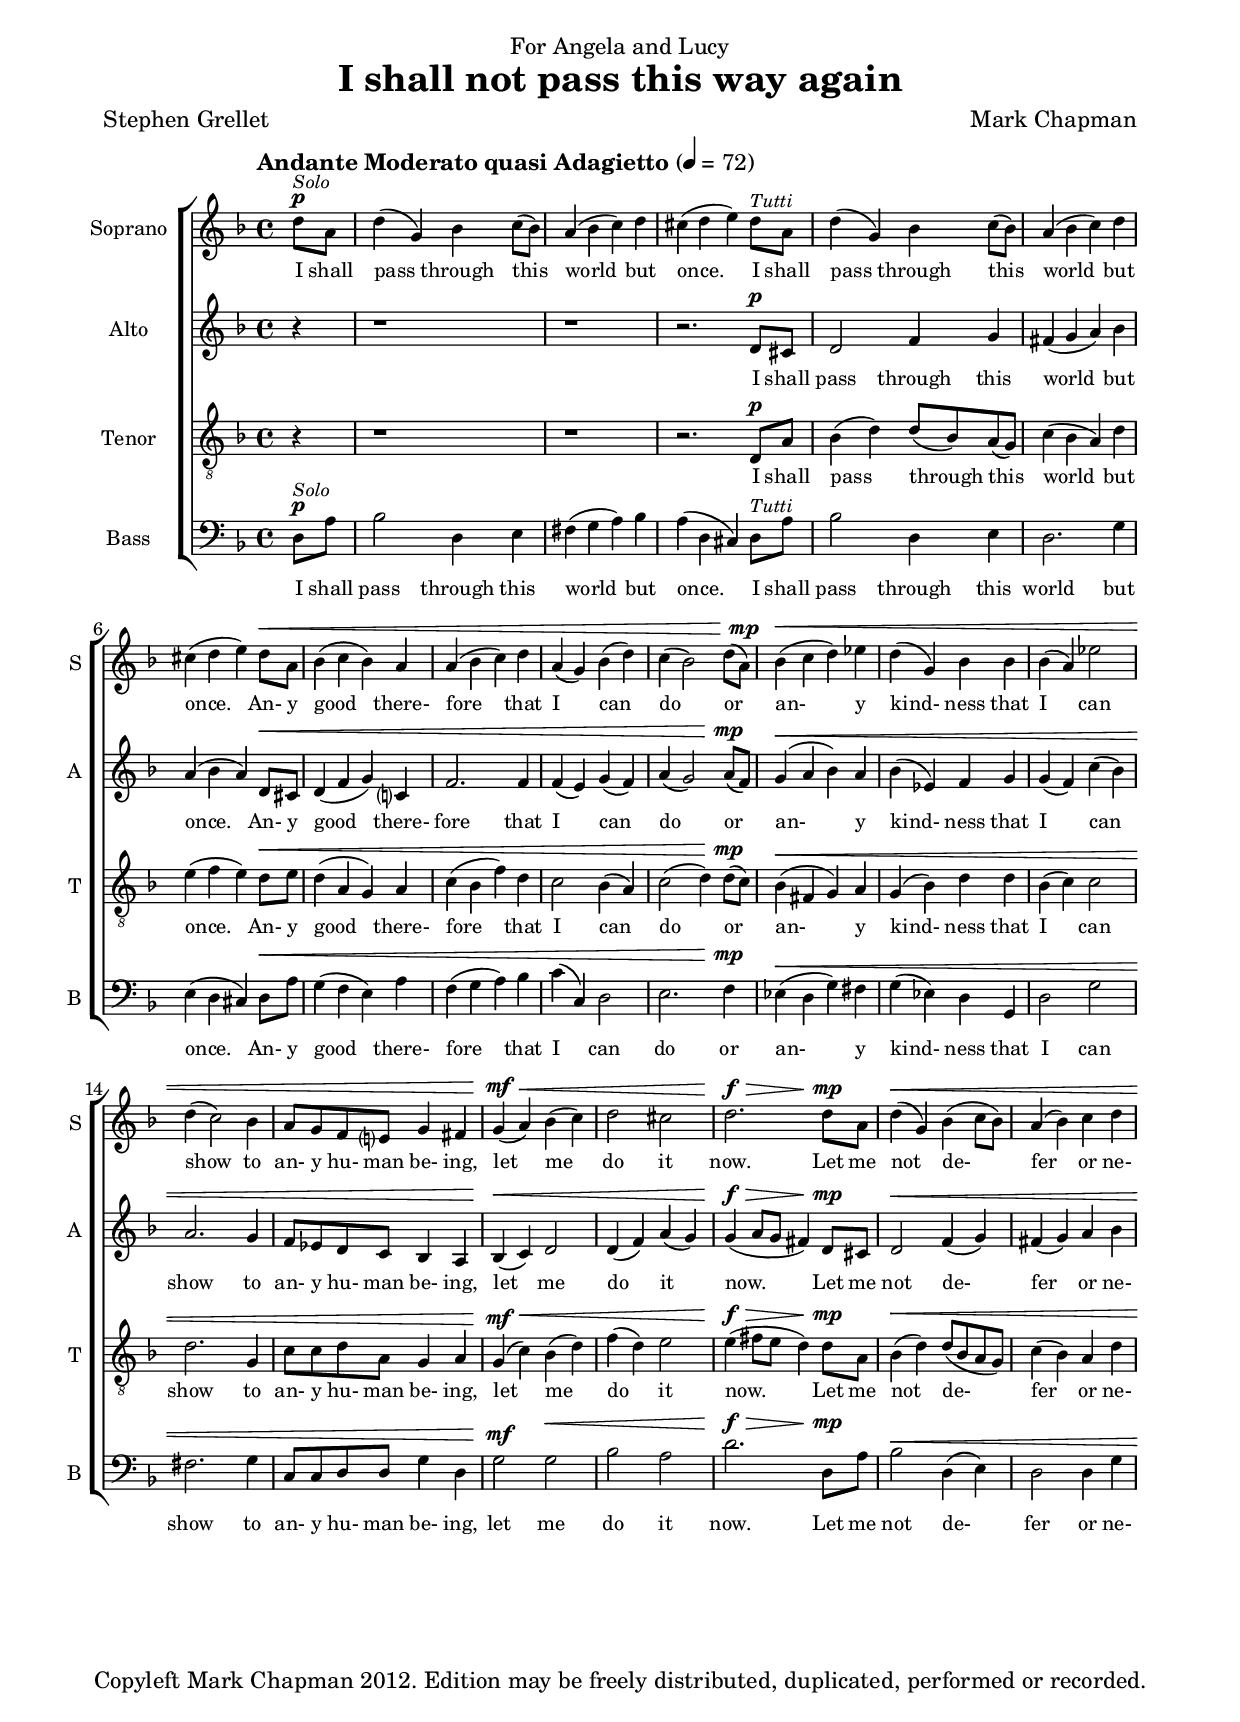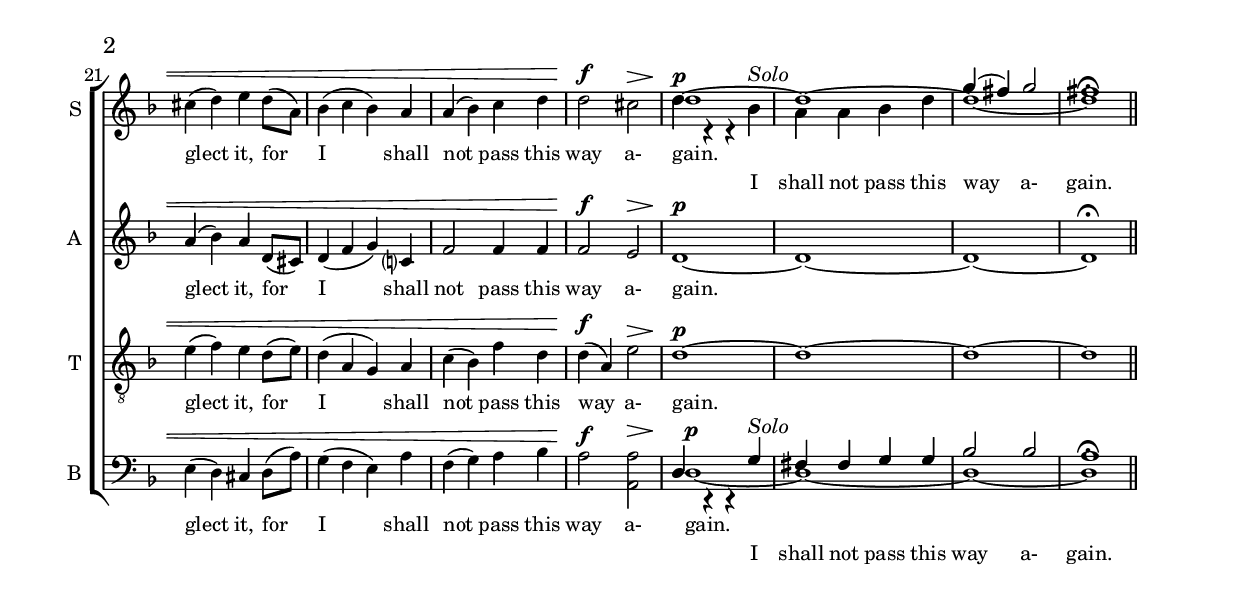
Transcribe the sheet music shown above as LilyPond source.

#(set-default-paper-size "a4")

\paper {

  #(set-paper-size "a4")

  top-margin = 1.0\cm

  bottom-margin = 0.5\cm

  left-margin = 1.75\cm

  line-width = 17.5\cm

  head-separation = 0.5\cm

  foot-separation = 0.5\cm

  between-system-space = 2.5\cm

  between-system-padding = #2

  ragged-bottom=##t

  ragged-last-bottom=##t

  print-page-number=##t
}


\header {

  title = "I shall not pass this way again"

  composer = "Mark Chapman"

  poet = "Stephen Grellet" 
  dedication = "For Angela and Lucy"

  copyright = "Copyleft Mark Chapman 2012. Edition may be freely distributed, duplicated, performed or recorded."

}


\version "2.14.2"

global = {

%	\set Staff.midiInstrument = "acoustic grand"

%	\override Staff.TimeSignature #'transparent = ##t

%	\override Score.BarNumber #'extra-offset = #'( 2.0 . 1.0 )

%	\override Score.BarNumber #'font-size = #0

%	\override Voice.DynamicText #'font-size = #-0.5

%	\override Voice.DynamicText #'extra-offset = #'( 0.0 . -0.5 )

%	\override Score.RehearsalMark #'extra-offset = #'( 2.0 . 0.0 )

%
%church organ

%
%bright acoustic

%electric grand

%electric piano 1

%electric piano 2

        \key d \minor

        \time 4/4

        \dynamicUp

     }


sopMusic = \new Voice="Sopr" \relative c'' {
	\tiny \dynamicUp \key d \minor 
	\tempo "Andante Moderato quasi Adagietto" 4 = 72 \partial 4
	d8\p^\markup{ \italic "Solo" } a d4( g,) bes c8( bes) a4( bes c) d cis( d e)
	d8^\markup{ \italic "Tutti" } a d4( g,) bes c8( bes) a4( bes c) d cis( d e)
	d8\< a bes4 ( c bes) a a (bes c) d a( g) bes( d) c( bes2)
	d8( a)\mp bes4\<( c d) es d( g,) bes bes bes( a) 
%c( bes) 
	es'2 d4( c2)
	bes4 a8 g f e? g4 fis
	g\mf( a\<) bes( c) d2 cis d2.\f\> 
	d8\mp a d4\<( g,) bes( c8 bes) a4( bes) c d cis( d) e
	d8( a) bes4 ( c bes) a a (bes) c d d2\f cis\> 
	<<{\voiceOne \tiny \stemDown \tieUp \once \override NoteHead #'extra-offset = #'( 1.5 . 0.0 ) d1\p~d~\tieDown d~d\fermata}
	   \context Voice = "sopSolo" {\voiceTwo \slurUp \stemDown d4 r r bes4^\markup{ \italic "Solo" } a4 a bes d \stemUp g( fis) g2 fis1} 
	>>

	

 \bar "||"

     }


altoMusic = \relative c' {\tiny
	\partial 4
	r4 r1 r r2. d8\p cis d2 f4 g fis( g a) bes a( bes a)
	d,8\< cis d4( f g) c,? f2. f4 f( e) g( f) a( g2)
	a8\mp( f) g4\<( a bes) a bes( es,) f g g( f) 
%a( g) 
	c'( bes) a2.
	g4 f8 es d c bes4 a 
	bes\<( c) d2 d4( f) a4( g) g4\f\>( a8 g fis4)
	d8\mp cis d2\< f4( g) fis( g) a bes a( bes) a
	d,8( cis) d4( f g) c,? f2 f4 f4 f2\f e\> d1\p~d~d~d
 \fermata

      }


tenorMusic = \relative c {\tiny
	\partial 4
	r4 r1 r r2. d8\p a' bes4( d) d8( bes) a( g) c4( bes a) d e( f e) 
	d8\< e d4( a g) a c( bes f') d c2 bes4( a) c2 ( d4) 
	d8\mp( c) bes4\<( fis g) a g( bes) d d bes( c) c2 d2. g,4 c8 c d a g4 a g\mf( c\<) bes( d) f( d) e2 e4\f\>( fis8 e d4)
	d8\mp a bes4\<( d) d8( bes a g) c4( bes) a d e( f) e d8( e) d4( a g) a c( bes) f' d d\f( a) e'2\> d1\p~d~d~d
     }


bassMusic = \relative c {\tiny \partial 4
 	d8\p^\markup{ \italic "Solo"} a' bes2 d,4 e4 fis( g a) bes a( d, cis)
 	d8^\markup{ \italic "Tutti"} a' bes2 d,4 e4 d2. g4 e( d cis)
	d8\< a' g4( f e) a f( g a) bes c( c,) d2 e2.
	f4\mp es\<( d g) fis g( es) d g, d'2 g2 fis2. 
	g4 c,8 c d d g4 d 
	g2\mf g\< bes a d2.\f\>
	d,8\mp a' bes2\< d,4( e4) d2 d4 g e( d) cis
	d8( a') g4( f e) a f( g) a bes a2\f <a a,>\>
	<<{\voiceOne \tiny \stemDown \tieDown d,1\p~d~d~d\fermata}
	   \context Voice = "bassSolo" {\voiceTwo \stemUp d4 r r  g4^\markup{ \italic "Solo" } fis4 fis g g bes2 bes a1} 
	>>

     }


sopWords = \lyricmode { \tiny

I shall pass through this world but once. 
I shall pass through this world but once. 
An- y good there- fore that I can do 
or an- y kind- ness that I can show 
to an- y hu- man be- ing, 
let me do it now. 
Let me not de- fer or ne- glect it, for 
I shall not pass this way a- gain.
 
     }

      

soloWords = \lyricmode { \tiny

\skip 4 I shall not pass this way a- gain.
 
     }

      

altWords = \lyricmode { \tiny

I shall pass through this world but once. 
An- y good there- fore that I can do 
or an- y kind- ness that I can show 
to an- y hu- man be- ing, let me do it now. 
Let me not de- fer or ne- glect it, for 
I shall not pass this way a- gain.
 
     }

tenWords = \lyricmode { \tiny
I shall pass through this world but once. 
An- y good there- fore that I can do 
or an- y kind- ness that I can show 
to an- y hu- man be- ing, let me do it now. 
Let me not de- fer or ne- glect it, for 
I shall not pass this way a- gain.
 
     }



basWords = \lyricmode { \tiny

I shall pass through this world but once. 
I shall pass through this world but once. 
An- y good there- fore that I can do 
or an- y kind- ness that I can show 
to an- y hu- man be- ing, let me do it now. 
Let me not de- fer or ne- glect it, for 
I shall not pass this way a- gain.
 
     }



\score {

        \context ChoirStaff <<

           \context Staff = soprano \with {
			fontSize = #-1

			\override StaffSymbol #'staff-space = #(magstep -2)

      }

	   <<

%	     \set Staff.midiInstrument = "acoustic grand"

	     \set Staff.midiInstrument = "flute"

%	     \set Staff.midiInstrument = "violin"
             \set Staff.instrumentName = "Soprano "
	     \set Staff.shortInstrumentName = "S "
              \context Voice =

                soprano { \oneVoice << \sopMusic >> }

           >>

           \context Lyrics = soprano \lyricsto Sopr \sopWords


           \new Lyrics = soprano \with { alignAboveContext = "sopSolo" } \lyricsto "sopSolo" \soloWords

           \context Staff = altos \with {

			fontSize = #-1

			\override StaffSymbol #'staff-space = #(magstep -2)

     }

	   <<

	     \set Staff.midiInstrument = "oboe"

%	     \set Staff.midiInstrument = "viola"

             \set Staff.instrumentName = "Alto "

	     \set Staff.shortInstrumentName = "A "

              \context Voice =

                altos { \oneVoice << \global \altoMusic >> }

           >>
	    \context Lyrics = altos \lyricsto altos \altWords



           \context Staff = tenors \with {
			fontSize = #-1
			\override StaffSymbol #'staff-space = #(magstep -2)
      }
	   <<
%	     \set Staff.midiInstrument = "acoustic grand"
%	     \set Staff.midiInstrument = "english horn"
	     \set Staff.midiInstrument = "clarinet"
%	     \set Staff.midiInstrument = "cello"
%	     \set Staff.midiInstrument = "trombone"
             \set Staff.instrumentName = "Tenor "
	     \set Staff.shortInstrumentName = "T "
              \clef "G_8"
              \context Voice =
                tenors { \oneVoice << \global \tenorMusic >> }
           >>
           \context Lyrics = tenors \lyricsto tenors \tenWords

           \context Staff = basses \with {
			fontSize = #-1
		\override StaffSymbol #'staff-space = #(magstep -2)
      }

	   <<

%	     \set Staff.midiInstrument = "acoustic grand"

 	     \set Staff.midiInstrument = "bassoon"

%	     \set Staff.midiInstrument = "cello"

%	     \set Staff.midiInstrument = "trombone"

             \set Staff.instrumentName = "Bass "

 	     \set Staff.shortInstrumentName = "B "

              \clef bass

              \context Voice =

                basses { \oneVoice << \global \bassMusic >> }

           >>

%\new Lyrics \with { alignAboveContext = "StaffName" } 
           \context Lyrics = basses \lyricsto basses \basWords

           \new Lyrics = basses \with { alignAboveContext = "bassSolo" } \lyricsto "bassSolo" \soloWords
     >>

\midi
 {

          }

\layout {
 
          \context {

	      \RemoveEmptyStaffContext

           }

%           \context {
              % a little smaller so lyrics
              % can be closer to the staff
              % \Staff minimumVerticalExtent = #'(-3 . -3)
%           }

        }
     }


